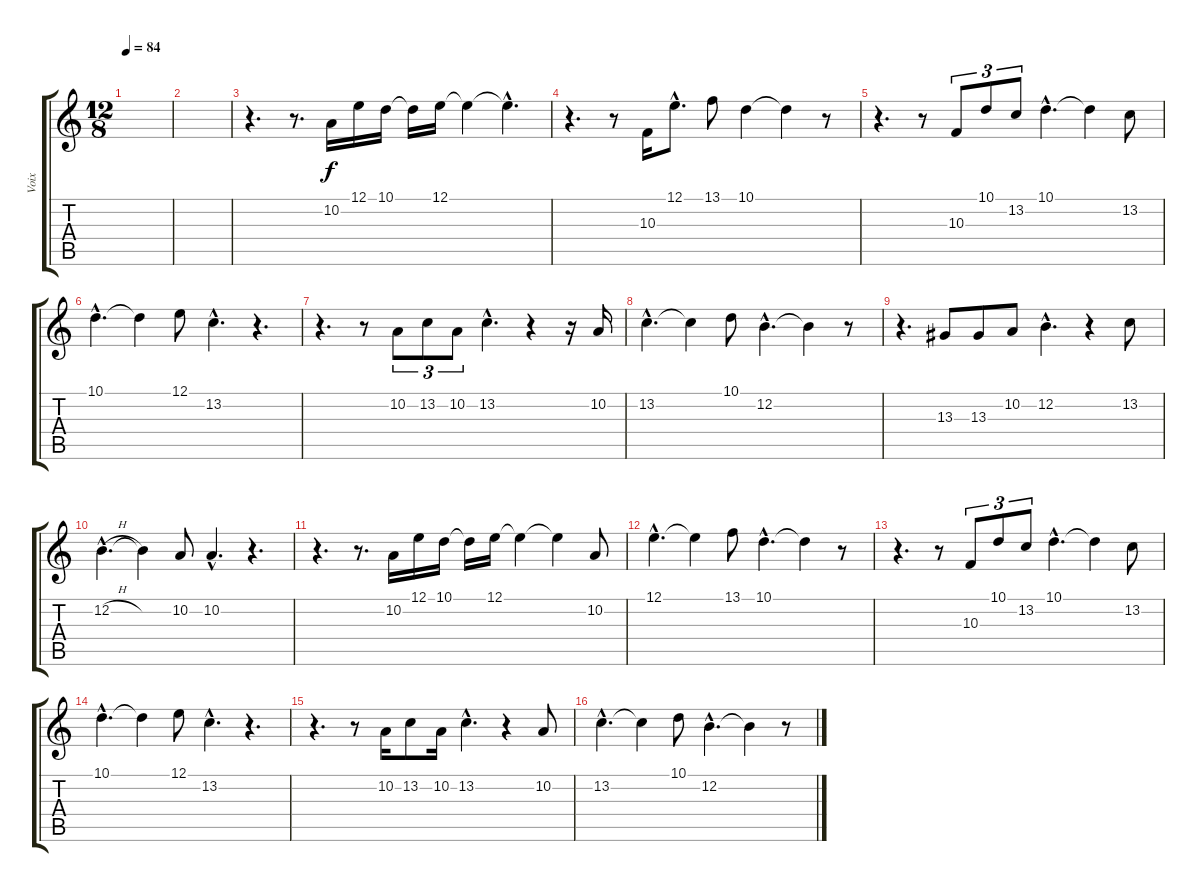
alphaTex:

\track ("Voix" "Voix") {instrument accordion}
\staff {score tabs}
\tuning (E4 B3 G3 D3 A2 E2) {hide}
\ts (12 8)
\tempo 84
\clef g2
\ks c
|
|
r.4{d} r.8{d} 10.2.16 12.1.16 10.1.16 10.1{t}.16 12.1.16 12.1{t}.4 12.1{hac t}.4{d} |
r.4{d} r.8 10.3.16 12.1{hac}.8{d} 13.1.8 10.1.4 10.1{t}.4 r.8 |
r.4{d} r.8 10.3.8{tu (3 2)} 10.1.8{tu (3 2)} 13.2.8{tu (3 2)} 10.1{hac}.4{d} 10.1{t}.4 13.2.8 |
10.1{hac}.4{d} 10.1{t}.4 12.1.8 13.2{hac}.4{d} r.4{d} |
r.4{d} r.8 10.2.8{tu (3 2)} 13.2.8{tu (3 2)} 10.2.8{tu (3 2)} 13.2{hac}.4{d} r.4 r.16 10.2.16 |
13.2{hac}.4{d} 13.2{t}.4 10.1.8 12.2{hac}.4{d} 12.2{t}.4 r.8 |
r.4{d} 13.3.8 13.3.8 10.2.8 12.2{hac}.4{d} r.4 13.2.8 |
12.2{h hac}.4{d} 12.2{t}.4 10.2.8 10.2{hac}.4{d} r.4{d} |
r.4{d} r.8{d} 10.2.16 12.1.16 10.1.16 10.1{t}.16 12.1.16 12.1{t}.4 12.1{t}.4 10.2.8 |
12.1{hac}.4{d} 12.1{t}.4 13.1.8 10.1{hac}.4{d} 10.1{t}.4 r.8 |
r.4{d} r.8 10.3.8{tu (3 2)} 10.1.8{tu (3 2)} 13.2.8{tu (3 2)} 10.1{hac}.4{d} 10.1{t}.4 13.2.8 |
10.1{hac}.4{d} 10.1{t}.4 12.1.8 13.2{hac}.4{d} r.4{d} |
r.4{d} r.8 10.2.16 13.2.8 10.2.16 13.2{hac}.4{d} r.4 10.2.8 |
13.2{hac}.4{d} 13.2{t}.4 10.1.8 12.2{hac}.4{d} 12.2{t}.4 r.8
